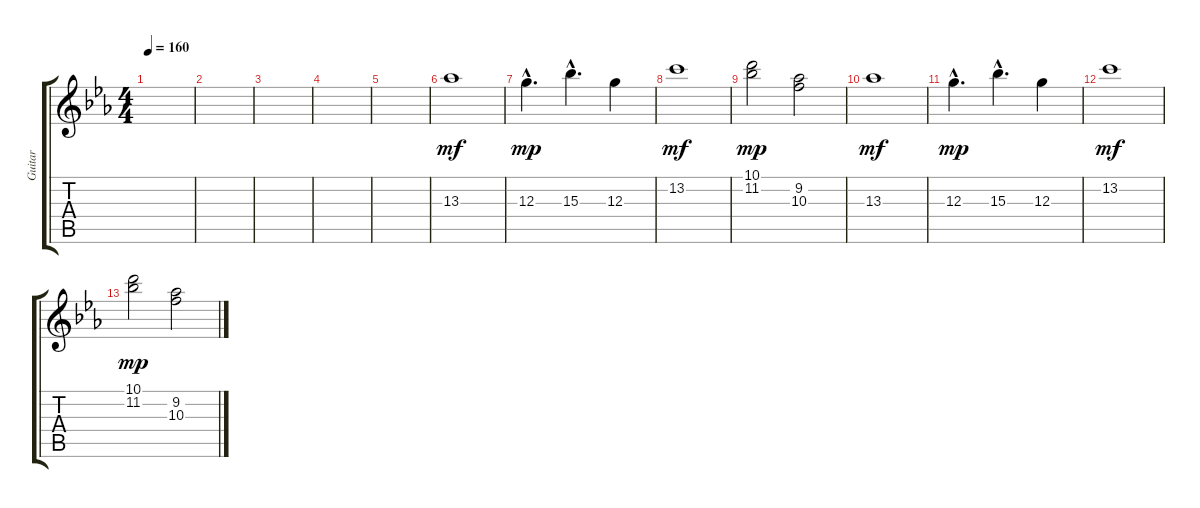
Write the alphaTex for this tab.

\track ("Guitar" "Guitar") {instrument distortionguitar}
\staff {score tabs}
\tuning (E4 B3 G3 D3 A2 E2) {hide}
\ts (4 4)
\tempo 160
\clef g2
\ks eb
|
|
|
|
|
13.3.1{dy mf} |
12.3{hac}.4{d dy mp} 15.3{hac}.4{d} 12.3.4 |
13.2.1{dy mf} |
(10.1 11.2).2{dy mp} (9.2 10.3).2 |
13.3.1{dy mf} |
12.3{hac}.4{d dy mp} 15.3{hac}.4{d} 12.3.4 |
13.2.1{dy mf} |
(10.1 11.2).2{dy mp} (9.2 10.3).2
